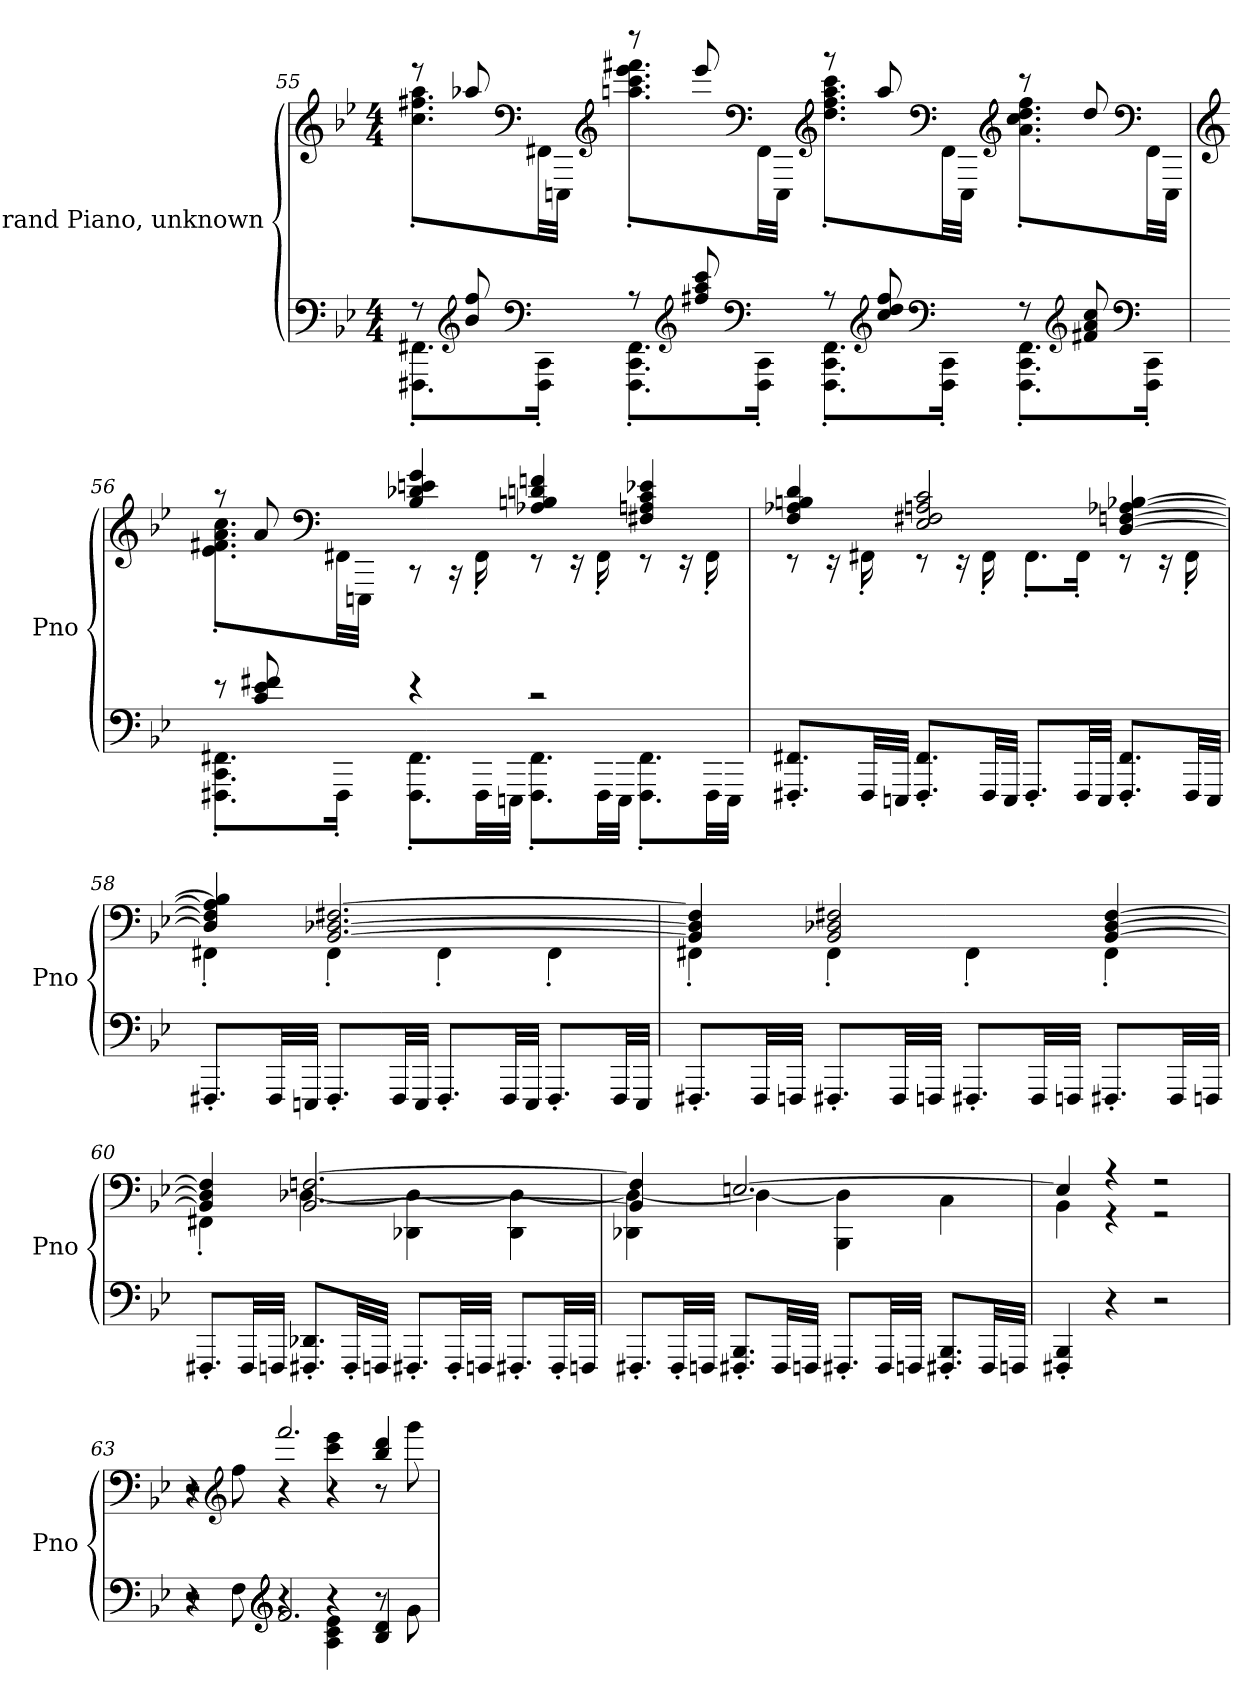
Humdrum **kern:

**kern	**kern
*part1	*part1
*staff2	*staff1
*I"Grand Piano, unknown	*
*I'Pno	*
!!LO:LB:g=z
*clefF4	*clefG2
*k[b-e-]	*k[b-e-]
*M4/4	*M4/4
=55	=55
*^	*^
8r	8.FFF#X\' 8.FF#X\'L	8r	8.cc\' 8.ff#X\' 8.aa\'L
*clefG2	*	*	*
8b-/ 8ff/	.	8aa-X/	.
*clefF4	*	*clefF4	*
.	16FFF#\' 16CC\'Jk	.	32FF#X\LL
.	.	.	32EEEn\JJJ
*	*	*clefG2	*
8r	8.FFF#\' 8.CC\' 8.FF#\'L	8r	8.aan\' 8.ccc\' 8.eee-\' 8.fff#X\'L
*clefG2	*	*	*
8ff#X/ 8aa/ 8ccc/	.	8eee-/	.
*clefF4	*	*clefF4	*
.	16FFF#\' 16CC\'Jk	.	32FF#\LL
.	.	.	32EEE\JJJ
*	*	*clefG2	*
8r	8.FFF#\' 8.CC\' 8.FF#\'L	8r	8.dd\' 8.ff#\' 8.aa\' 8.ccc\'L
*clefG2	*	*	*
8cc/ 8dd/ 8ff#/	.	8aa/	.
*clefF4	*	*clefF4	*
.	16FFF#\' 16CC\'Jk	.	32FF#\LL
.	.	.	32EEE\JJJ
*	*	*clefG2	*
8r	8.FFF#\' 8.CC\' 8.FF#\'L	8r	8.a\' 8.cc\' 8.dd\' 8.ff#\'L
*clefG2	*	*	*
8f#X/ 8a/ 8cc/	.	8dd/	.
*clefF4	*	*clefF4	*
.	16FFF#\' 16CC\'Jk	.	32FF#\LL
.	.	.	32EEE\JJJ
!!LO:PB:g=z	!!
=56	=56	=56	=56
*	*	*clefG2	*
8r	8.FFF#X\' 8.CC\' 8.FF#X\'L	8r	8.e-\' 8.f#X\' 8.a\' 8.cc\'L
8c/ 8e-/ 8f#X/	.	8a/	.
*	*	*clefF4	*
.	16FFF#'\Jk	.	32FF#X\LL
.	.	.	32EEEn\JJJ
4r	8.FFF#\' 8.FF#\'L	4B-/ 4d-X/ 4en/ 4g/	8r
.	.	.	16r
.	32FFF#\LL	.	16FF#'\
.	32EEEn\JJJ	.	.
2r	8.FFF#\' 8.FF#\'L	4A-X/ 4Bn/ 4dn/ 4fn/	8r
.	.	.	16r
.	32FFF#\LL	.	16FF#'\
.	32EEE\JJJ	.	.
.	8.FFF#\' 8.FF#\'L	4F#X/ 4An/ 4c/ 4e-X/	8r
.	.	.	16r
.	32FFF#\LL	.	16FF#'\
.	32EEE\JJJ	.	.
*v	*v	*	*
=57	=57	=57
8.FFF#X/' 8.FF#X/'L	4F/ 4A-X/ 4Bn/ 4d/	8r
.	.	16r
32FFF#/LL	.	16FF#X'\
32EEEn/JJJ	.	.
8.FFF#/' 8.FF#/'L	2E-/ 2F#X/ 2An/ 2c/	8r
.	.	16r
32FFF#/LL	.	16FF#'\
32EEE/JJJ	.	.
8.FFF#'/L	.	8.FF#'\L
32FFF#/LL	.	16FF#'\Jk
32EEE/JJJ	.	.
8.FFF#/' 8.FF#/'L	[4D/ [4Fn/ [4A-X/ [4B-X/	8r
.	.	16r
32FFF#/LL	.	16FF#'\
32EEE/JJJ	.	.
!!LO:LB:g=z	!!
=58	=58	=58
8.FFF#X'/L	4D/] 4F/] 4A-/] 4B-/]	4FF#X'\
32FFF#/LL	.	.
32EEEn/JJJ	.	.
8.FFF#'/L	[2.BB-/ [2.D-X/ [2.F#X/	4FF#'\
32FFF#/LL	.	.
32EEE/JJJ	.	.
8.FFF#'/L	.	4FF#'\
32FFF#/LL	.	.
32EEE/JJJ	.	.
8.FFF#'/L	.	4FF#'\
32FFF#/LL	.	.
32EEE/JJJ	.	.
=59	=59	=59
8.FFF#X'/L	4BB-/] 4D-/] 4F#/]	4FF#X'\
32FFF#/LL	.	.
32FFFn/JJJ	.	.
8.FFF#X'/L	2BB-/ 2D-X/ 2F#X/	4FF#'\
32FFF#/LL	.	.
32FFFn/JJJ	.	.
8.FFF#X'/L	.	4FF#'\
32FFF#/LL	.	.
32FFFn/JJJ	.	.
8.FFF#X'/L	[4BB-/ [4D-/ [4F#/	4FF#'\
32FFF#/LL	.	.
32FFFn/JJJ	.	.
!!LO:LB:g=z	!!
=60	=60	=60
8.FFF#X'/L	4BB-/] 4D-/] 4F#/]	4FF#X'\
32FFF#/LL	.	.
32FFFn/JJJ	.	.
8.FFF#X/' 8.DD-X/'L	[2.BB-/ [2.Fn/	[4D-X\
32FFF#'/LL	.	.
32FFFn/JJJ	.	.
8.FFF#X'/L	.	4DD-X\ 4D-\_
32FFF#'/LL	.	.
32FFFn/JJJ	.	.
8.FFF#X'/L	.	4DD-\ 4D-\_
32FFF#'/LL	.	.
32FFFn/JJJ	.	.
=61	=61	=61
8.FFF#X'/L	4BB-/] 4F/]	4DD-X\ 4D-\_
32FFF#'/LL	.	.
32FFFn/JJJ	.	.
8.FFF#X/' 8.BBB-/'L	[2.En/	4D-\_
32FFF#/LL	.	.
32FFFn/JJJ	.	.
8.FFF#X'/L	.	4BBB-\ 4D-\]
32FFF#/LL	.	.
32FFFn/JJJ	.	.
8.FFF#X/' 8.BBB-/'L	.	4C\
32FFF#/LL	.	.
32FFFn/JJJ	.	.
=62	=62	=62
4FFF#X/' 4BBB-/'	4E/]	4BB-\
4r	4r	4r
2r	2r	2r
!!LO:LB:g=z
=63	=63	=63
*^	*	*^
*	*^	*	*	*
4r	8r	2r	4r	8r	2r
*	*	*	*clefG2	*	*
.	8F\	.	.	8ff\	.
*clefG2	*	*	*	*	*
2.f/	4r	.	2.fff/	4r	.
.	4A\ 4c\ 4e-\	4r	.	4ccc\ 4eee-\	4r
.	8r	4B-/ 4d/	.	8r	4bb-/ 4ddd/
.	8g\	.	.	8ggg\	.
*v	*v	*v	*	*	*
*	*v	*v	*v
=	=
*-	*-
